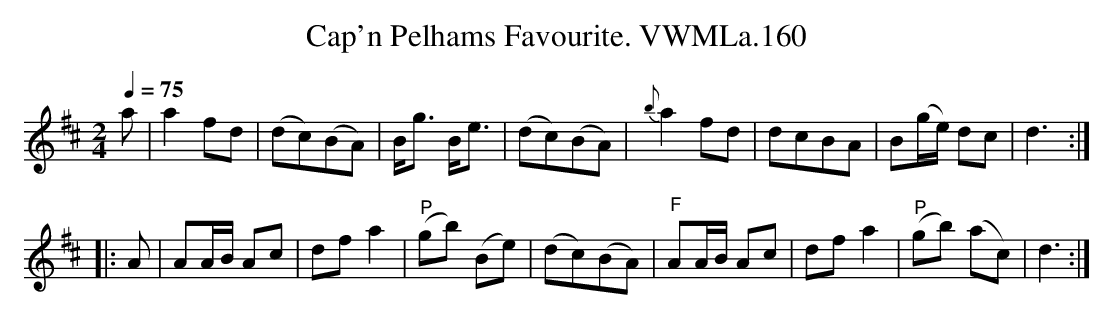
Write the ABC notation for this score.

X:1
T:Cap'n Pelhams Favourite. VWMLa.160
M:2/4
L:1/8
Q:1/4=75
K:D
a|a2fd|(dc)(BA)|B<g B<e|(dc)(BA)|\
{b}a2fd|dcBA|B(g/e/) dc|d3:|
|:A|AA/B/ Ac|dfa2|"P"(gb) (Be)|(dc)(BA)|\
"^F"AA/B/ Ac|dfa2|"P"(gb) (ac)|d3:|
